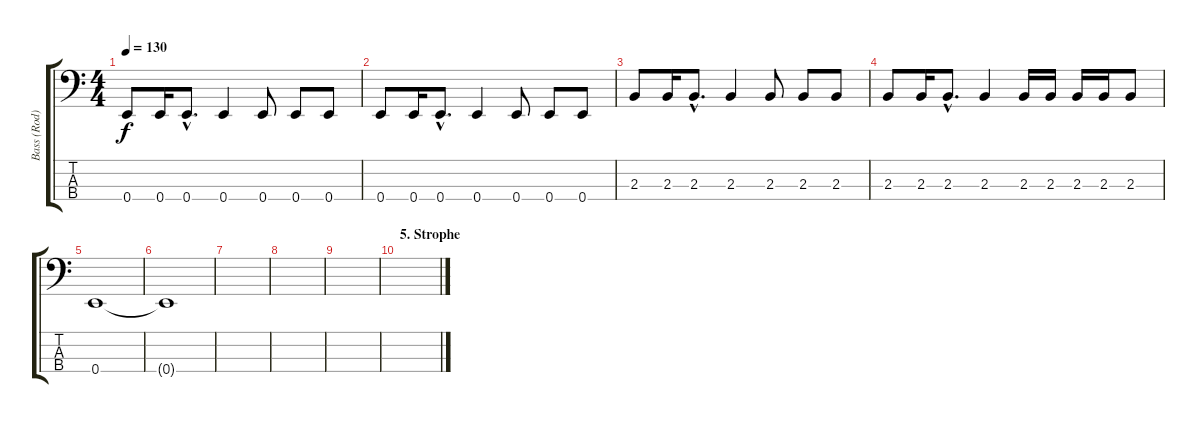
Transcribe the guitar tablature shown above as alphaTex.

\track ("Bass (Rod)" "Bass (Rod)") {instrument electricbasspick}
\staff {score tabs}
\tuning (G2 D2 A1 E1) {hide}
\ts (4 4)
\tempo 130
\clef f4
\ks c
0.4.8{dy f} 0.4.16 0.4{hac}.8{d} 0.4.4 0.4.8 0.4.8 0.4.8 |
0.4.8 0.4.16 0.4{hac}.8{d} 0.4.4 0.4.8 0.4.8 0.4.8 |
2.3.8 2.3.16 2.3{hac}.8{d} 2.3.4 2.3.8 2.3.8 2.3.8 |
2.3.8 2.3.16 2.3{hac}.8{d} 2.3.4 2.3.16 2.3.16 2.3.16 2.3.16 2.3.8 |
0.4.1{volume 3} |
0.4{t}.1 |
|
|
|
\section ("" "5. Strophe")
